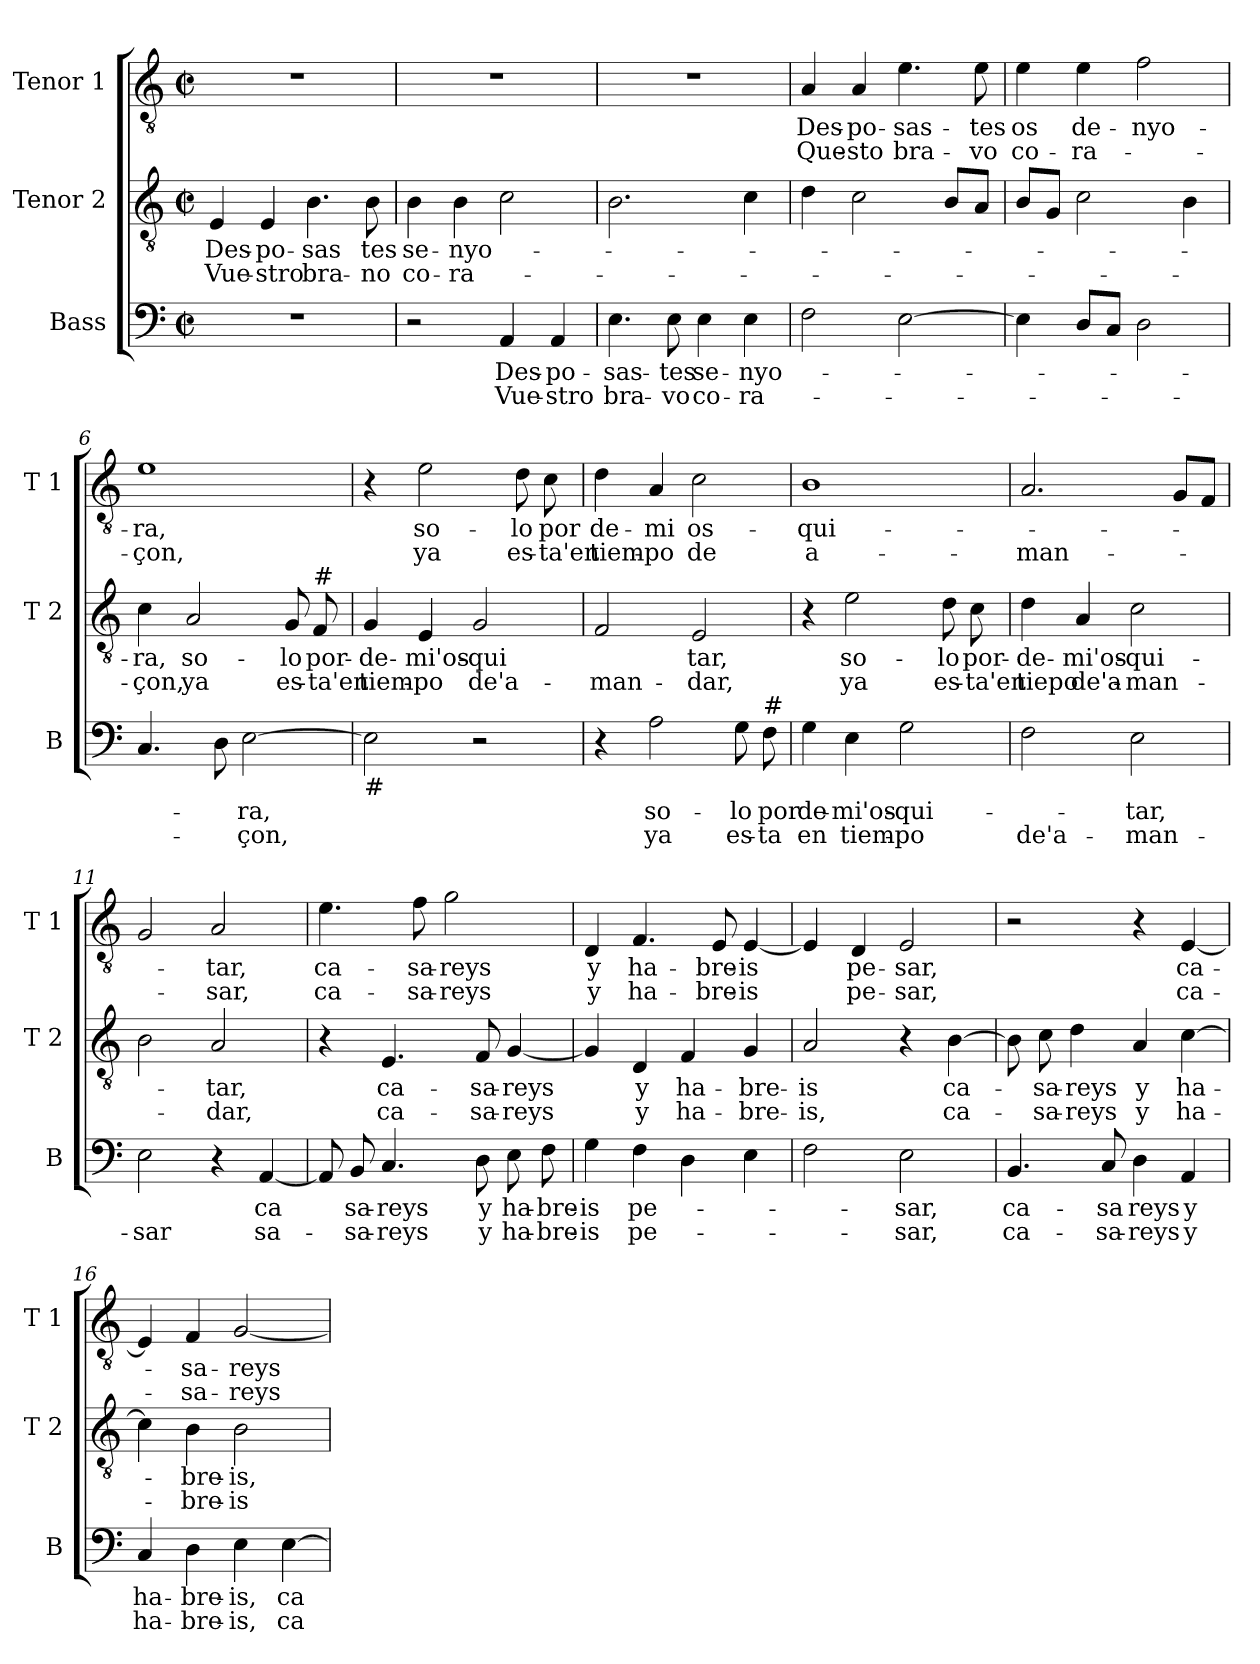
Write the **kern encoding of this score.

**kern	**text	**text	**kern	**text	**text	**kern	**text	**text
*part3	*part3	*part3	*part2	*part2	*part2	*part1	*part1	*part1
*staff3	*staff3	*staff3	*staff2	*staff2	*staff2	*staff1	*staff1	*staff1
*I"Bass	*	*	*I"Tenor 2	*	*	*I"Tenor 1	*	*
*I'B	*	*	*I'T 2	*	*	*I'T 1	*	*
*clefF4	*	*	*clefGv2	*	*	*clefGv2	*	*
*k[]	*	*	*k[]	*	*	*k[]	*	*
*C:	*	*	*C:	*	*	*C:	*	*
*M2/2	*	*	*M2/2	*	*	*M2/2	*	*
*met(c|)	*	*	*met(c|)	*	*	*met(c|)	*	*
=1	=1	=1	=1	=1	=1	=1	=1	=1
!	!	!	!	!LO:LY:b	!LO:LY:b	!	!	!
1r	.	.	4E/	Des-	Vue-	1r	.	.
!	!	!	!	!LO:LY:b	!LO:LY:b	!	!	!
.	.	.	4E/	-po-	-stro	.	.	.
!	!	!	!	!LO:LY:b	!LO:LY:b	!	!	!
.	.	.	4.B\	-sas	bra-	.	.	.
!	!	!	!	!LO:LY:b	!LO:LY:b	!	!	!
.	.	.	8B\	tes	-no	.	.	.
=2	=2	=2	=2	=2	=2	=2	=2	=2
!	!	!	!	!LO:LY:b	!LO:LY:b	!	!	!
2r	.	.	4B\	se-	co-	1r	.	.
!	!	!	!	!LO:LY:b	!LO:LY:b	!	!	!
.	.	.	4B\	-nyo-	-ra-	.	.	.
!	!LO:LY:b	!LO:LY:b	!	!	!	!	!	!
4AA/	Des-	Vue-	2c\	.	.	.	.	.
!	!LO:LY:b	!LO:LY:b	!	!	!	!	!	!
4AA/	-po-	-stro	.	.	.	.	.	.
=3	=3	=3	=3	=3	=3	=3	=3	=3
!	!LO:LY:b	!LO:LY:b	!	!	!	!	!	!
4.E\	-sas-	bra-	2.B\	.	.	1r	.	.
!	!LO:LY:b	!LO:LY:b	!	!	!	!	!	!
8E\	-tes	-vo	.	.	.	.	.	.
!	!LO:LY:b	!LO:LY:b	!	!	!	!	!	!
4E\	se-	co-	.	.	.	.	.	.
!	!LO:LY:b	!LO:LY:b	!	!	!	!	!	!
4E\	-nyo-	-ra-	4c\	.	.	.	.	.
=4	=4	=4	=4	=4	=4	=4	=4	=4
!	!	!	!	!	!	!	!LO:LY:b	!LO:LY:b
2F\	.	.	4d\	.	.	4A/	Des-	Que-
!	!	!	!	!	!	!	!LO:LY:b	!LO:LY:b
.	.	.	2c\	.	.	4A/	-po-	-sto
!	!	!	!	!	!	!	!LO:LY:b	!LO:LY:b
[2E\	.	.	.	.	.	4.e\	-sas-	bra-
.	.	.	8B/L	.	.	.	.	.
!	!	!	!	!	!	!	!LO:LY:b	!LO:LY:b
.	.	.	8A/J	.	.	8e\	-tes	-vo
!!LO:LB:g=z
=5	=5	=5	=5	=5	=5	=5	=5	=5
!	!	!	!	!	!	!	!LO:LY:b	!LO:LY:b
4E\]	.	.	8B/L	.	.	4e\	os	co-
.	.	.	8G/J	.	.	.	.	.
!	!	!	!	!	!	!	!LO:LY:b	!LO:LY:b
8D/L	.	.	2c\	.	.	4e\	de-	-ra-
8C/J	.	.	.	.	.	.	.	.
!	!	!	!	!	!	!	!LO:LY:b	!
2D\	.	.	.	.	.	2f\	-nyo-	.
.	.	.	4B\	.	.	.	.	.
=6	=6	=6	=6	=6	=6	=6	=6	=6
!	!	!	!	!LO:LY:b	!LO:LY:b	!	!LO:LY:b	!LO:LY:b
4.C/	.	.	4c\	-ra,	-çon,	1e	-ra,	-çon,
!	!	!	!	!LO:LY:b	!LO:LY:b	!	!	!
.	.	.	2A/	so-	ya	.	.	.
8D\	.	.	.	.	.	.	.	.
!	!LO:LY:b	!LO:LY:b	!	!	!	!	!	!
[2E\	-ra,	-çon,	.	.	.	.	.	.
!	!	!	!	!LO:LY:b	!LO:LY:b	!	!	!
.	.	.	8G/	-lo	es-	.	.	.
!	!	!	!LO:TX:a:t=#	!	!	!	!	!
!	!	!	!	!LO:LY:b	!LO:LY:b	!	!	!
.	.	.	8F/	por-	-ta'en	.	.	.
=7	=7	=7	=7	=7	=7	=7	=7	=7
!LO:TX:b:t=#	!	!	!	!	!	!	!	!
!	!	!	!	!LO:LY:b	!LO:LY:b	!	!	!
2E\]	.	.	4G/	-de-	tiem-	4r	.	.
!	!	!	!	!LO:LY:b	!LO:LY:b	!	!LO:LY:b	!LO:LY:b
.	.	.	4E/	-mi'os-	-po	2e\	so-	ya
!	!	!	!	!LO:LY:b	!LO:LY:b	!	!	!
2r	.	.	2G/	-qui	de'a-	.	.	.
!	!	!	!	!	!	!	!LO:LY:b	!LO:LY:b
.	.	.	.	.	.	8d\	-lo	es-
!	!	!	!	!	!	!	!LO:LY:b	!LO:LY:b
.	.	.	.	.	.	8c\	por	-ta'en
=8	=8	=8	=8	=8	=8	=8	=8	=8
!	!	!	!	!	!LO:LY:b	!	!LO:LY:b	!LO:LY:b
4r	.	.	2F/	.	-man-	4d\	de-	tiem-
!	!LO:LY:b	!LO:LY:b	!	!	!	!	!LO:LY:b	!LO:LY:b
2A\	so-	ya	.	.	.	4A/	-mi	-po
!	!	!	!	!LO:LY:b	!LO:LY:b	!	!LO:LY:b	!LO:LY:b
.	.	.	2E/	tar,	-dar,	2c\	os-	de
!	!LO:LY:b	!LO:LY:b	!	!	!	!	!	!
8G\	-lo	es-	.	.	.	.	.	.
!LO:TX:a:t=#	!	!	!	!	!	!	!	!
!	!LO:LY:b	!LO:LY:b	!	!	!	!	!	!
8F\	por	-ta	.	.	.	.	.	.
!!LO:LB:g=z
=9	=9	=9	=9	=9	=9	=9	=9	=9
!	!LO:LY:b	!LO:LY:b	!	!	!	!	!LO:LY:b	!LO:LY:b
4G\	de-	en	4r	.	.	1B	-qui-	a-
!	!LO:LY:b	!LO:LY:b	!	!LO:LY:b	!LO:LY:b	!	!	!
4E\	-mi'os-	tiem-	2e\	so-	ya	.	.	.
!	!LO:LY:b	!LO:LY:b	!	!	!	!	!	!
2G\	-qui-	-po	.	.	.	.	.	.
!	!	!	!	!LO:LY:b	!LO:LY:b	!	!	!
.	.	.	8d\	-lo	es-	.	.	.
!	!	!	!	!LO:LY:b	!LO:LY:b	!	!	!
.	.	.	8c\	por-	-ta'en	.	.	.
=10	=10	=10	=10	=10	=10	=10	=10	=10
!	!	!LO:LY:b	!	!LO:LY:b	!LO:LY:b	!	!	!LO:LY:b
2F\	.	de'a-	4d\	-de-	tiepo	2.A/	.	-man-
!	!	!	!	!LO:LY:b	!LO:LY:b	!	!	!
.	.	.	4A/	-mi'os-	de'a-	.	.	.
!	!LO:LY:b	!LO:LY:b	!	!LO:LY:b	!LO:LY:b	!	!	!
2E\	-tar,	-man-	2c\	-qui-	-man-	.	.	.
.	.	.	.	.	.	8G/L	.	.
.	.	.	.	.	.	8F/J	.	.
=11	=11	=11	=11	=11	=11	=11	=11	=11
!	!	!LO:LY:b	!	!	!	!	!	!
2E\	.	-sar	2B\	.	.	2G/	.	.
!	!	!	!	!LO:LY:b	!LO:LY:b	!	!LO:LY:b	!LO:LY:b
4r	.	.	2A/	-tar,	-dar,	2A/	-tar,	-sar,
!	!LO:LY:b	!LO:LY:b	!	!	!	!	!	!
[4AA/	ca	sa-	.	.	.	.	.	.
=12	=12	=12	=12	=12	=12	=12	=12	=12
!	!	!	!	!	!	!	!LO:LY:b	!LO:LY:b
8AA/]	.	.	4r	.	.	4.e\	ca-	ca-
!	!LO:LY:b	!LO:LY:b	!	!	!	!	!	!
8BB/	sa-	-sa-	.	.	.	.	.	.
!	!LO:LY:b	!LO:LY:b	!	!LO:LY:b	!LO:LY:b	!	!	!
4.C/	-reys	-reys	4.E/	ca-	ca-	.	.	.
!	!	!	!	!	!	!	!LO:LY:b	!LO:LY:b
.	.	.	.	.	.	8f\	-sa-	-sa-
!	!	!	!	!	!	!	!LO:LY:b	!LO:LY:b
.	.	.	.	.	.	2g\	-reys	-reys
!	!LO:LY:b	!LO:LY:b	!	!LO:LY:b	!LO:LY:b	!	!	!
8D\	y	y	8F/	-sa-	-sa-	.	.	.
!	!LO:LY:b	!LO:LY:b	!	!LO:LY:b	!LO:LY:b	!	!	!
8E\	ha-	ha-	[4G/	-reys	-reys	.	.	.
!	!LO:LY:b	!LO:LY:b	!	!	!	!	!	!
8F\	-bre-	-bre-	.	.	.	.	.	.
!!LO:PB:g=z
=13	=13	=13	=13	=13	=13	=13	=13	=13
!	!LO:LY:b	!LO:LY:b	!	!	!	!	!LO:LY:b	!LO:LY:b
4G\	-is	-is	4G/]	.	.	4D/	y	y
!	!LO:LY:b	!LO:LY:b	!	!LO:LY:b	!LO:LY:b	!	!LO:LY:b	!LO:LY:b
4F\	pe-	pe-	4D/	y	y	4.F/	ha-	ha-
!	!	!	!	!LO:LY:b	!LO:LY:b	!	!	!
4D\	.	.	4F/	ha-	ha-	.	.	.
!	!	!	!	!	!	!	!LO:LY:b	!LO:LY:b
.	.	.	.	.	.	8E/	-bre-	-bre-
!	!	!	!	!LO:LY:b	!LO:LY:b	!	!LO:LY:b	!LO:LY:b
4E\	.	.	4G/	-bre-	-bre-	[4E/	-is	-is
=14	=14	=14	=14	=14	=14	=14	=14	=14
!	!	!	!	!LO:LY:b	!LO:LY:b	!	!	!
2F\	.	.	2A/	-is	-is,	4E/]	.	.
!	!	!	!	!	!	!	!LO:LY:b	!LO:LY:b
.	.	.	.	.	.	4D/	pe-	pe-
!	!LO:LY:b	!LO:LY:b	!	!	!	!	!LO:LY:b	!LO:LY:b
2E\	-sar,	-sar,	4r	.	.	2E/	-sar,	-sar,
!	!	!	!	!LO:LY:b	!LO:LY:b	!	!	!
.	.	.	[4B\	ca-	ca-	.	.	.
=15	=15	=15	=15	=15	=15	=15	=15	=15
!	!LO:LY:b	!LO:LY:b	!	!	!	!	!	!
4.BB/	ca-	ca-	8B\]	.	.	2r	.	.
!	!	!	!	!LO:LY:b	!LO:LY:b	!	!	!
.	.	.	8c\	-sa-	-sa-	.	.	.
!	!	!	!	!LO:LY:b	!LO:LY:b	!	!	!
.	.	.	4d\	-reys	-reys	.	.	.
!	!LO:LY:b	!LO:LY:b	!	!	!	!	!	!
8C/	-sa	-sa-	.	.	.	.	.	.
!	!LO:LY:b	!LO:LY:b	!	!LO:LY:b	!LO:LY:b	!	!	!
4D\	reys	-reys	4A/	y	y	4r	.	.
!	!LO:LY:b	!LO:LY:b	!	!LO:LY:b	!LO:LY:b	!	!LO:LY:b	!LO:LY:b
4AA/	y	y	[4c\	ha-	ha-	[4E/	ca-	ca-
=16	=16	=16	=16	=16	=16	=16	=16	=16
!	!LO:LY:b	!LO:LY:b	!	!	!	!	!	!
4C/	ha-	ha-	4c\]	.	.	4E/]	.	.
!	!LO:LY:b	!LO:LY:b	!	!LO:LY:b	!LO:LY:b	!	!LO:LY:b	!LO:LY:b
4D\	-bre-	-bre-	4B\	-bre-	-bre-	4F/	-sa-	-sa-
!	!LO:LY:b	!LO:LY:b	!	!LO:LY:b	!LO:LY:b	!	!LO:LY:b	!LO:LY:b
4E\	-is,	-is,	2B\	-is,	-is	[2G/	-reys	-reys
!	!LO:LY:b	!LO:LY:b	!	!	!	!	!	!
[4E\	ca-	ca-	.	.	.	.	.	.
=	=	=	=	=	=	=	=	=
*-	*-	*-	*-	*-	*-	*-	*-	*-
